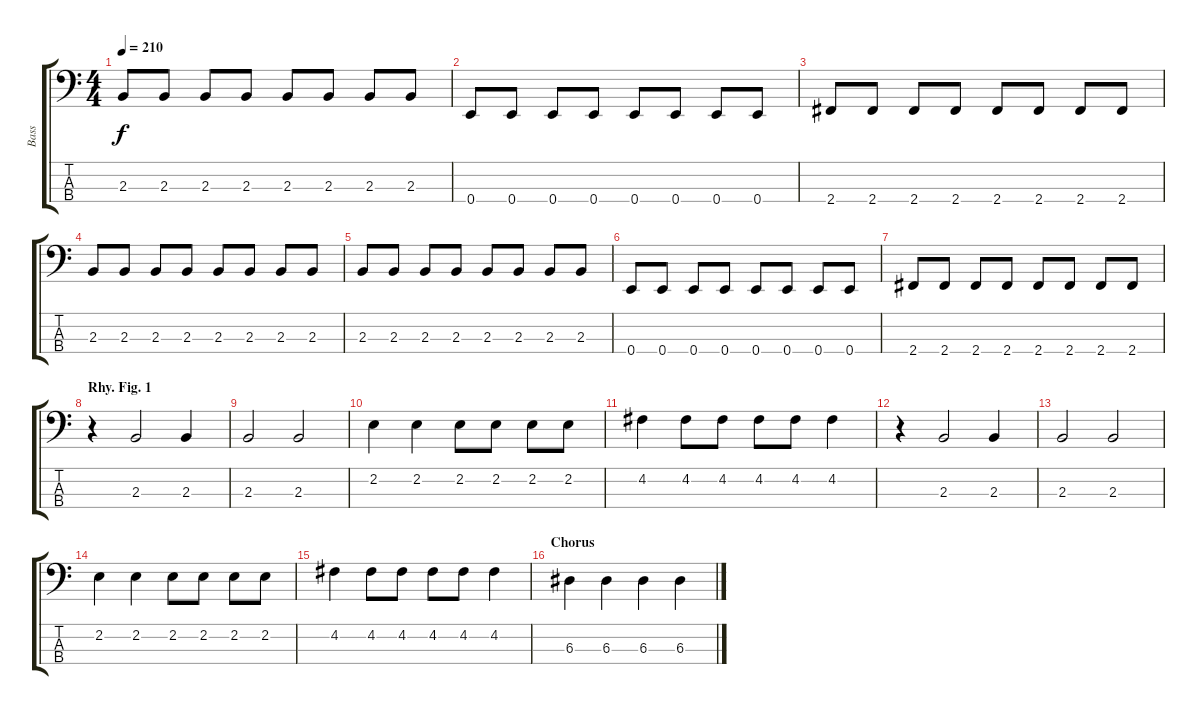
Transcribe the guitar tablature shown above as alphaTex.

\track ("Bass" "Bass") {instrument slapbass2}
\staff {score tabs}
\tuning (G2 D2 A1 E1) {hide}
\ts (4 4)
\tempo 210
\clef f4
\ks c
2.3.8{dy f} 2.3.8 2.3.8 2.3.8 2.3.8 2.3.8 2.3.8 2.3.8 |
0.4.8 0.4.8 0.4.8 0.4.8 0.4.8 0.4.8 0.4.8 0.4.8 |
2.4.8 2.4.8 2.4.8 2.4.8 2.4.8 2.4.8 2.4.8 2.4.8 |
2.3.8 2.3.8 2.3.8 2.3.8 2.3.8 2.3.8 2.3.8 2.3.8 |
2.3.8 2.3.8 2.3.8 2.3.8 2.3.8 2.3.8 2.3.8 2.3.8 |
0.4.8 0.4.8 0.4.8 0.4.8 0.4.8 0.4.8 0.4.8 0.4.8 |
2.4.8 2.4.8 2.4.8 2.4.8 2.4.8 2.4.8 2.4.8 2.4.8 |
\section ("" "Rhy. Fig. 1")
r.4 2.3.2 2.3.4 |
2.3.2 2.3.2 |
2.2.4 2.2.4 2.2.8 2.2.8 2.2.8 2.2.8 |
4.2.4 4.2.8 4.2.8 4.2.8 4.2.8 4.2.4 |
r.4 2.3.2 2.3.4 |
2.3.2 2.3.2 |
2.2.4 2.2.4 2.2.8 2.2.8 2.2.8 2.2.8 |
4.2.4 4.2.8 4.2.8 4.2.8 4.2.8 4.2.4 |
\section ("" "Chorus")
6.3.4 6.3.4 6.3.4 6.3.4
